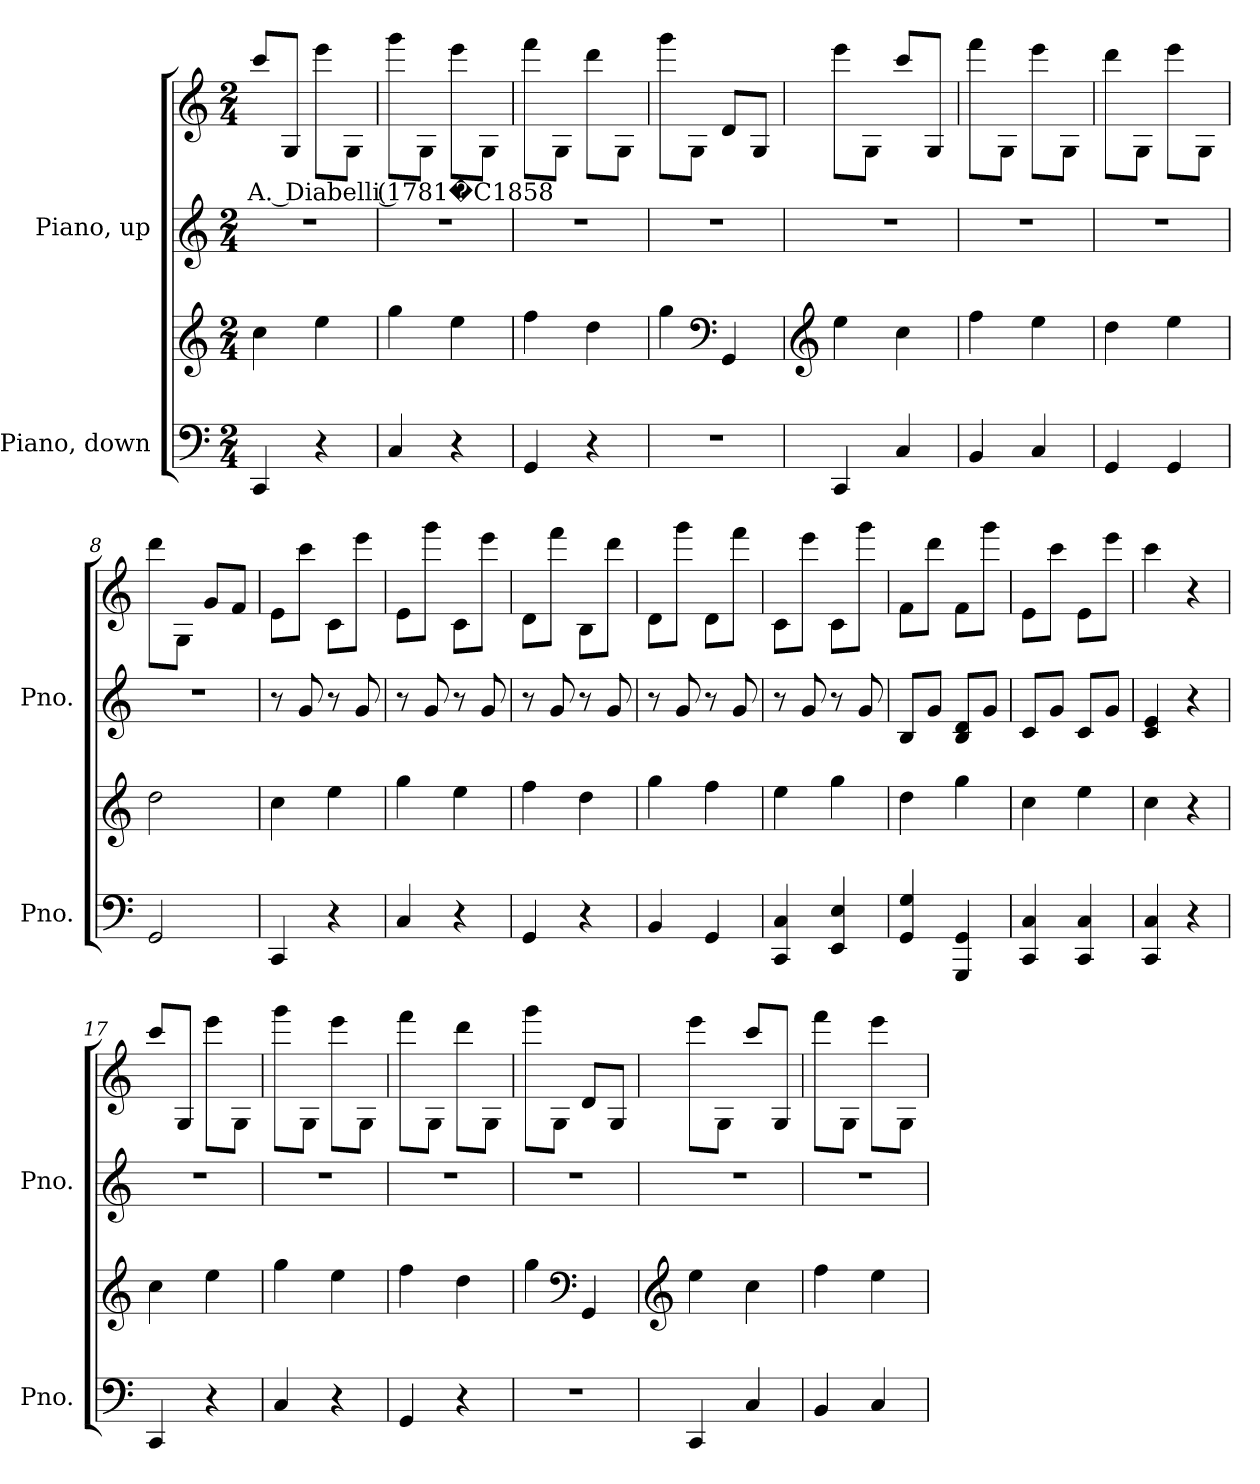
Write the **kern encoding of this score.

**kern	**kern	**kern	**kern	**text
*part2	*part2	*part1	*part1	*part1
*staff4	*staff3	*staff2	*staff1	*staff1
*I"Piano, down	*	*I"Piano, up	*	*
*I'Pno.	*	*I'Pno.	*	*
*clefF4	*clefG2	*clefG2	*clefG2	*
*k[]	*k[]	*k[]	*k[]	*
*M2/4	*M2/4	*M2/4	*M2/4	*
*MM120	*MM120	*MM120	*MM120	*
=1	=1	=1	=1	=1
!	!	!	!	!LO:LY:b
4CC/	4cc\	2r	8ccc/L	A. Diabelli (1781�C1858
.	.	.	8G/J	.
4r	4ee\	.	8eee\L	.
.	.	.	8G\J	.
=2	=2	=2	=2	=2
4C/	4gg\	2r	8ggg\L	.
.	.	.	8G\J	.
4r	4ee\	.	8eee\L	.
.	.	.	8G\J	.
=3	=3	=3	=3	=3
4GG/	4ff\	2r	8fff\L	.
.	.	.	8G\J	.
4r	4dd\	.	8ddd\L	.
.	.	.	8G\J	.
=4	=4	=4	=4	=4
2r	4gg\	2r	8ggg\L	.
.	.	.	8G\J	.
*	*clefF4	*	*	*
.	4GG/	.	8d/L	.
.	.	.	8G/J	.
!!LO:LB:g=z
=5	=5	=5	=5	=5
*	*clefG2	*	*	*
4CC/	4ee\	2r	8eee\L	.
.	.	.	8G\J	.
4C/	4cc\	.	8ccc/L	.
.	.	.	8G/J	.
=6	=6	=6	=6	=6
4BB/	4ff\	2r	8fff\L	.
.	.	.	8G\J	.
4C/	4ee\	.	8eee\L	.
.	.	.	8G\J	.
=7	=7	=7	=7	=7
4GG/	4dd\	2r	8ddd\L	.
.	.	.	8G\J	.
4GG/	4ee\	.	8eee\L	.
.	.	.	8G\J	.
=8	=8	=8	=8	=8
2GG/	2dd\	2r	8ddd\L	.
.	.	.	8G\J	.
.	.	.	8g/L	.
.	.	.	8f/J	.
=9	=9	=9	=9	=9
4CC/	4cc\	8r	8e\L	.
.	.	8g/	8ccc\J	.
4r	4ee\	8r	8c\L	.
.	.	8g/	8eee\J	.
=10	=10	=10	=10	=10
4C/	4gg\	8r	8e\L	.
.	.	8g/	8ggg\J	.
4r	4ee\	8r	8c\L	.
.	.	8g/	8eee\J	.
=11	=11	=11	=11	=11
4GG/	4ff\	8r	8d\L	.
.	.	8g/	8fff\J	.
4r	4dd\	8r	8B\L	.
.	.	8g/	8ddd\J	.
!!LO:LB:g=z
=12	=12	=12	=12	=12
4BB/	4gg\	8r	8d\L	.
.	.	8g/	8ggg\J	.
4GG/	4ff\	8r	8d\L	.
.	.	8g/	8fff\J	.
=13	=13	=13	=13	=13
4CC/ 4C/	4ee\	8r	8c\L	.
.	.	8g/	8eee\J	.
4EE/ 4E/	4gg\	8r	8c\L	.
.	.	8g/	8ggg\J	.
=14	=14	=14	=14	=14
4GG/ 4G/	4dd\	8B/L	8f\L	.
.	.	8g/J	8ddd\J	.
4GGG/ 4GG/	4gg\	8B/ 8d/L	8f\L	.
.	.	8g/J	8ggg\J	.
=15	=15	=15	=15	=15
4CC/ 4C/	4cc\	8c/L	8e\L	.
.	.	8g/J	8ccc\J	.
4CC/ 4C/	4ee\	8c/L	8e\L	.
.	.	8g/J	8eee\J	.
=16	=16	=16	=16	=16
4CC/ 4C/	4cc\	4c/ 4e/	4ccc\	.
4r	4r	4r	4r	.
=17	=17	=17	=17	=17
4CC/	4cc\	2r	8ccc/L	.
.	.	.	8G/J	.
4r	4ee\	.	8eee\L	.
.	.	.	8G\J	.
=18	=18	=18	=18	=18
4C/	4gg\	2r	8ggg\L	.
.	.	.	8G\J	.
4r	4ee\	.	8eee\L	.
.	.	.	8G\J	.
=19	=19	=19	=19	=19
4GG/	4ff\	2r	8fff\L	.
.	.	.	8G\J	.
4r	4dd\	.	8ddd\L	.
.	.	.	8G\J	.
!!LO:PB:g=z
=20	=20	=20	=20	=20
2r	4gg\	2r	8ggg\L	.
.	.	.	8G\J	.
*	*clefF4	*	*	*
.	4GG/	.	8d/L	.
.	.	.	8G/J	.
=21	=21	=21	=21	=21
*	*clefG2	*	*	*
4CC/	4ee\	2r	8eee\L	.
.	.	.	8G\J	.
4C/	4cc\	.	8ccc/L	.
.	.	.	8G/J	.
=22	=22	=22	=22	=22
4BB/	4ff\	2r	8fff\L	.
.	.	.	8G\J	.
4C/	4ee\	.	8eee\L	.
.	.	.	8G\J	.
=	=	=	=	=
*-	*-	*-	*-	*-
